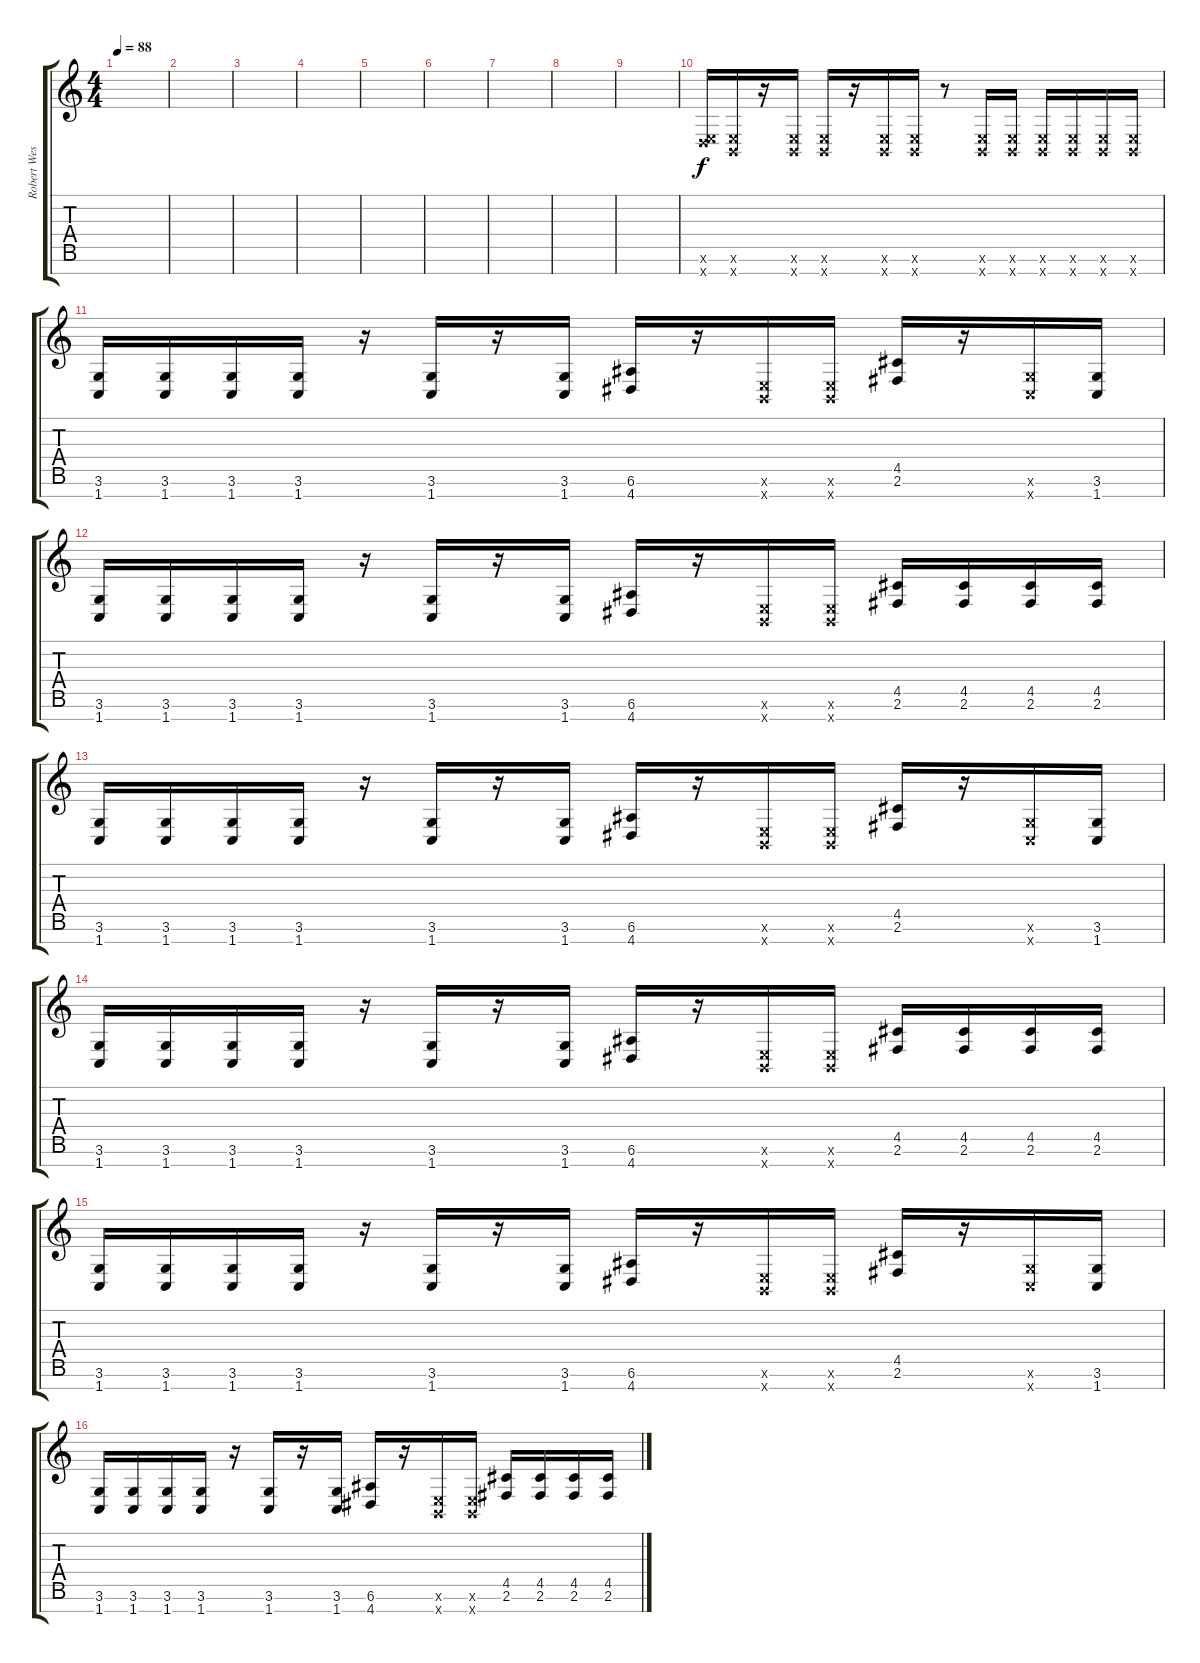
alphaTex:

\track ("Robert Westerholt" "Robert Wes") {instrument distortionguitar}
\staff {score tabs}
\tuning (E4 B3 G3 D3 A2 E2 B1) {hide}
\ts (4 4)
\tempo 88
\clef g2
\ks c
|
|
|
|
|
|
|
|
|
(0.6{x} 3.7{x}).16{balance 0} (0.6{x} 0.7{x}).16 r.16 (0.6{x} 0.7{x}).16{balance 16} (0.6{x} 0.7{x}).16 r.16 (0.6{x} 0.7{x}).16{balance 0} (0.6{x} 0.7{x}).16 r.8 (0.6{x} 0.7{x}).16{balance 4} (0.6{x} 0.7{x}).16 (0.6{x} 0.7{x}).16 (0.6{x} 0.7{x}).16 (0.6{x} 0.7{x}).16 (0.6{x} 0.7{x}).16 |
(3.6 1.7).16{volume 12} (3.6 1.7).16 (3.6 1.7).16 (3.6 1.7).16 r.16 (3.6 1.7).16 r.16 (3.6 1.7).16 (6.6 4.7).16 r.16 (0.6{x} 0.7{x}).16 (0.6{x} 0.7{x}).16 (4.5 2.6).16 r.16 (3.6{x} 1.7{x}).16 (3.6 1.7).16 |
(3.6 1.7).16 (3.6 1.7).16 (3.6 1.7).16 (3.6 1.7).16 r.16 (3.6 1.7).16 r.16 (3.6 1.7).16 (6.6 4.7).16 r.16 (0.6{x} 0.7{x}).16 (0.6{x} 0.7{x}).16 (4.5 2.6).16 (4.5 2.6).16 (4.5 2.6).16 (4.5 2.6).16 |
(3.6 1.7).16 (3.6 1.7).16 (3.6 1.7).16 (3.6 1.7).16 r.16 (3.6 1.7).16 r.16 (3.6 1.7).16 (6.6 4.7).16 r.16 (0.6{x} 0.7{x}).16 (0.6{x} 0.7{x}).16 (4.5 2.6).16 r.16 (3.6{x} 1.7{x}).16 (3.6 1.7).16 |
(3.6 1.7).16 (3.6 1.7).16 (3.6 1.7).16 (3.6 1.7).16 r.16 (3.6 1.7).16 r.16 (3.6 1.7).16 (6.6 4.7).16 r.16 (0.6{x} 0.7{x}).16 (0.6{x} 0.7{x}).16 (4.5 2.6).16 (4.5 2.6).16 (4.5 2.6).16 (4.5 2.6).16 |
(3.6 1.7).16 (3.6 1.7).16 (3.6 1.7).16 (3.6 1.7).16 r.16 (3.6 1.7).16 r.16 (3.6 1.7).16 (6.6 4.7).16 r.16 (0.6{x} 0.7{x}).16 (0.6{x} 0.7{x}).16 (4.5 2.6).16 r.16 (3.6{x} 1.7{x}).16 (3.6 1.7).16 |
(3.6 1.7).16 (3.6 1.7).16 (3.6 1.7).16 (3.6 1.7).16 r.16 (3.6 1.7).16 r.16 (3.6 1.7).16 (6.6 4.7).16 r.16 (0.6{x} 0.7{x}).16 (0.6{x} 0.7{x}).16 (4.5 2.6).16 (4.5 2.6).16 (4.5 2.6).16 (4.5 2.6).16
